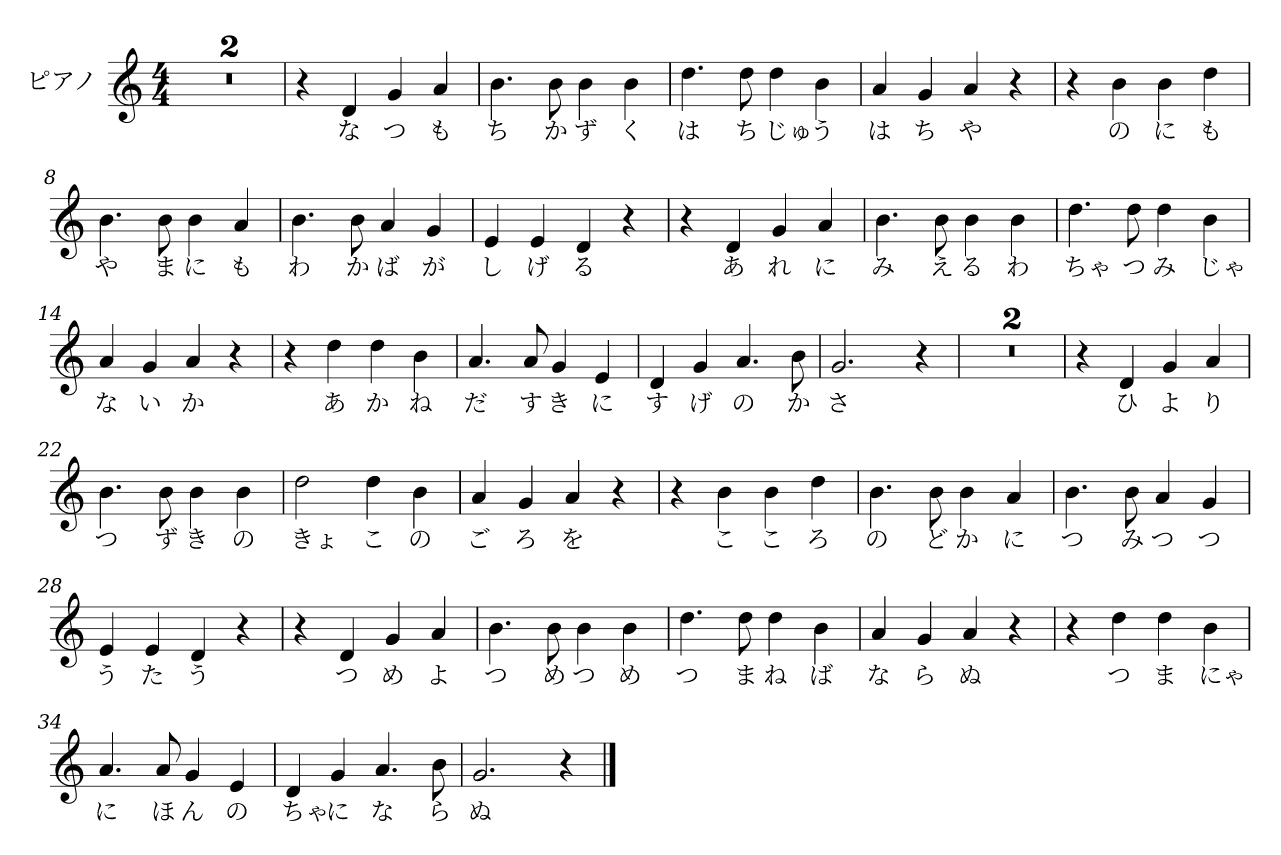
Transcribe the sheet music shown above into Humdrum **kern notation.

**kern	**text
*part1	*part1
*staff1	*staff1
*I"ピアノ	*
*clefG2	*
*k[]	*
*M4/4	*
*MM120	*
=1	=1
1r	.
=2	=2
1r	.
=3	=3
4r	.
!	!LO:LY:b
4d/	な
!	!LO:LY:b
4g/	つ
!	!LO:LY:b
4a/	も
=4	=4
!	!LO:LY:b
4.b\	ち
!	!LO:LY:b
8b\	か
!	!LO:LY:b
4b\	ず
!	!LO:LY:b
4b\	く
=5	=5
!	!LO:LY:b
4.dd\	は
!	!LO:LY:b
8dd\	ち
!	!LO:LY:b
4dd\	じゅ
!	!LO:LY:b
4b\	う
=6	=6
!	!LO:LY:b
4a/	は
!	!LO:LY:b
4g/	ち
!	!LO:LY:b
4a/	や
4r	.
=7	=7
4r	.
!	!LO:LY:b
4b\	の
!	!LO:LY:b
4b\	に
!	!LO:LY:b
4dd\	も
=8	=8
!	!LO:LY:b
4.b\	や
!	!LO:LY:b
8b\	ま
!	!LO:LY:b
4b\	に
!	!LO:LY:b
4a/	も
=9	=9
!	!LO:LY:b
4.b\	わ
!	!LO:LY:b
8b\	か
!	!LO:LY:b
4a/	ば
!	!LO:LY:b
4g/	が
=10	=10
!	!LO:LY:b
4e/	し
!	!LO:LY:b
4e/	げ
!	!LO:LY:b
4d/	る
4r	.
!!LO:LB:g=z
=11	=11
4r	.
!	!LO:LY:b
4d/	あ
!	!LO:LY:b
4g/	れ
!	!LO:LY:b
4a/	に
=12	=12
!	!LO:LY:b
4.b\	み
!	!LO:LY:b
8b\	え
!	!LO:LY:b
4b\	る
!	!LO:LY:b
4b\	わ
=13	=13
!	!LO:LY:b
4.dd\	ちゃ
!	!LO:LY:b
8dd\	つ
!	!LO:LY:b
4dd\	み
!	!LO:LY:b
4b\	じゃ
=14	=14
!	!LO:LY:b
4a/	な
!	!LO:LY:b
4g/	い
!	!LO:LY:b
4a/	か
4r	.
=15	=15
4r	.
!	!LO:LY:b
4dd\	あ
!	!LO:LY:b
4dd\	か
!	!LO:LY:b
4b\	ね
=16	=16
!	!LO:LY:b
4.a/	だ
!	!LO:LY:b
8a/	す
!	!LO:LY:b
4g/	き
!	!LO:LY:b
4e/	に
=17	=17
!	!LO:LY:b
4d/	す
!	!LO:LY:b
4g/	げ
!	!LO:LY:b
4.a/	の
!	!LO:LY:b
8b\	か
=18	=18
!	!LO:LY:b
2.g/	さ
4r	.
=19	=19
1r	.
=20	=20
1r	.
!!LO:LB:g=z
=21	=21
4r	.
!	!LO:LY:b
4d/	ひ
!	!LO:LY:b
4g/	よ
!	!LO:LY:b
4a/	り
=22	=22
!	!LO:LY:b
4.b\	つ
!	!LO:LY:b
8b\	ず
!	!LO:LY:b
4b\	き
!	!LO:LY:b
4b\	の
=23	=23
!	!LO:LY:b
2dd\	きょ
!	!LO:LY:b
4dd\	こ
!	!LO:LY:b
4b\	の
=24	=24
!	!LO:LY:b
4a/	ご
!	!LO:LY:b
4g/	ろ
!	!LO:LY:b
4a/	を
4r	.
=25	=25
4r	.
!	!LO:LY:b
4b\	こ
!	!LO:LY:b
4b\	こ
!	!LO:LY:b
4dd\	ろ
=26	=26
!	!LO:LY:b
4.b\	の
!	!LO:LY:b
8b\	ど
!	!LO:LY:b
4b\	か
!	!LO:LY:b
4a/	に
=27	=27
!	!LO:LY:b
4.b\	つ
!	!LO:LY:b
8b\	み
!	!LO:LY:b
4a/	つ
!	!LO:LY:b
4g/	つ
=28	=28
!	!LO:LY:b
4e/	う
!	!LO:LY:b
4e/	た
!	!LO:LY:b
4d/	う
4r	.
=29	=29
4r	.
!	!LO:LY:b
4d/	つ
!	!LO:LY:b
4g/	め
!	!LO:LY:b
4a/	よ
!!LO:LB:g=z
=30	=30
!	!LO:LY:b
4.b\	つ
!	!LO:LY:b
8b\	め
!	!LO:LY:b
4b\	つ
!	!LO:LY:b
4b\	め
=31	=31
!	!LO:LY:b
4.dd\	つ
!	!LO:LY:b
8dd\	ま
!	!LO:LY:b
4dd\	ね
!	!LO:LY:b
4b\	ば
=32	=32
!	!LO:LY:b
4a/	な
!	!LO:LY:b
4g/	ら
!	!LO:LY:b
4a/	ぬ
4r	.
=33	=33
4r	.
!	!LO:LY:b
4dd\	つ
!	!LO:LY:b
4dd\	ま
!	!LO:LY:b
4b\	にゃ
=34	=34
!	!LO:LY:b
4.a/	に
!	!LO:LY:b
8a/	ほ
!	!LO:LY:b
4g/	ん
!	!LO:LY:b
4e/	の
=35	=35
!	!LO:LY:b
4d/	ちゃ
!	!LO:LY:b
4g/	に
!	!LO:LY:b
4.a/	な
!	!LO:LY:b
8b\	ら
=36	=36
!	!LO:LY:b
2.g/	ぬ
4r	.
==	==
*-	*-
